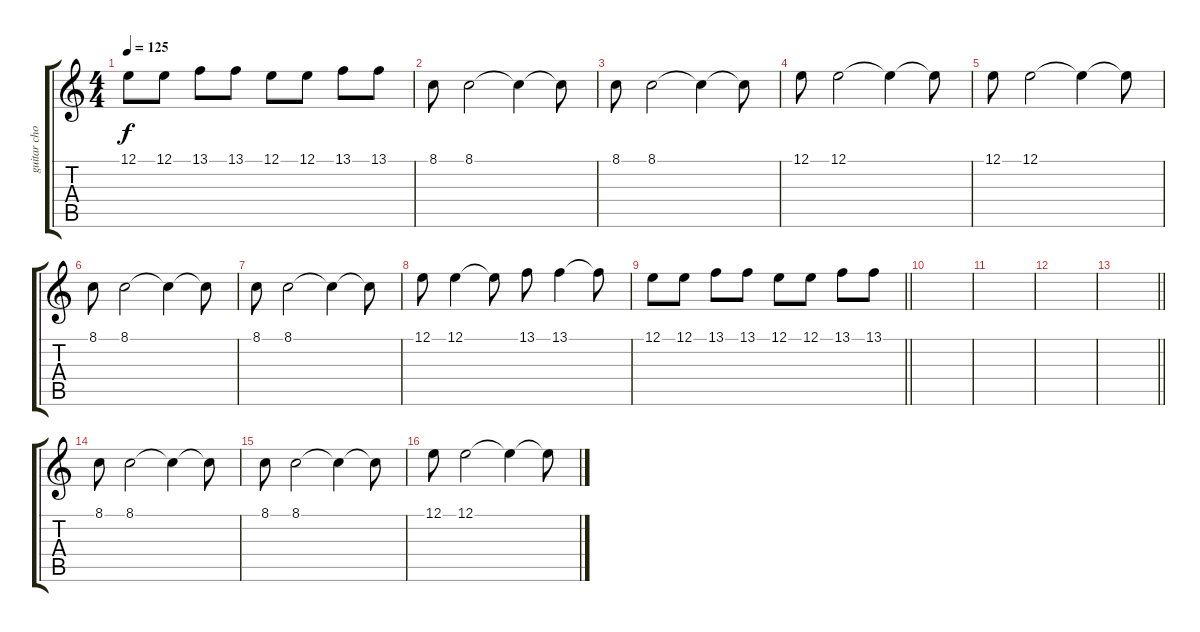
\track ("guitar choir" "guitar cho") {instrument pad4choir}
\staff {score tabs}
\tuning (E4 B3 G3 D3 A2 E2) {hide}
\ts (4 4)
\tempo 125
\clef g2
\ks c
12.1.8{dy f} 12.1.8 13.1.8 13.1.8 12.1.8 12.1.8 13.1.8 13.1.8 |
8.1.8 8.1.2 8.1{t}.4 8.1{t}.8 |
8.1.8 8.1.2 8.1{t}.4 8.1{t}.8 |
12.1.8 12.1.2 12.1{t}.4 12.1{t}.8 |
12.1.8 12.1.2 12.1{t}.4 12.1{t}.8 |
8.1.8 8.1.2 8.1{t}.4 8.1{t}.8 |
8.1.8 8.1.2 8.1{t}.4 8.1{t}.8 |
12.1.8 12.1.4 12.1{t}.8 13.1.8 13.1.4 13.1{t}.8 |
\barLineRight lightlight
12.1.8 12.1.8 13.1.8 13.1.8 12.1.8 12.1.8 13.1.8 13.1.8 |
|
|
|
\barLineRight lightlight
|
8.1.8 8.1.2 8.1{t}.4 8.1{t}.8 |
8.1.8 8.1.2 8.1{t}.4 8.1{t}.8 |
12.1.8 12.1.2 12.1{t}.4 12.1{t}.8
